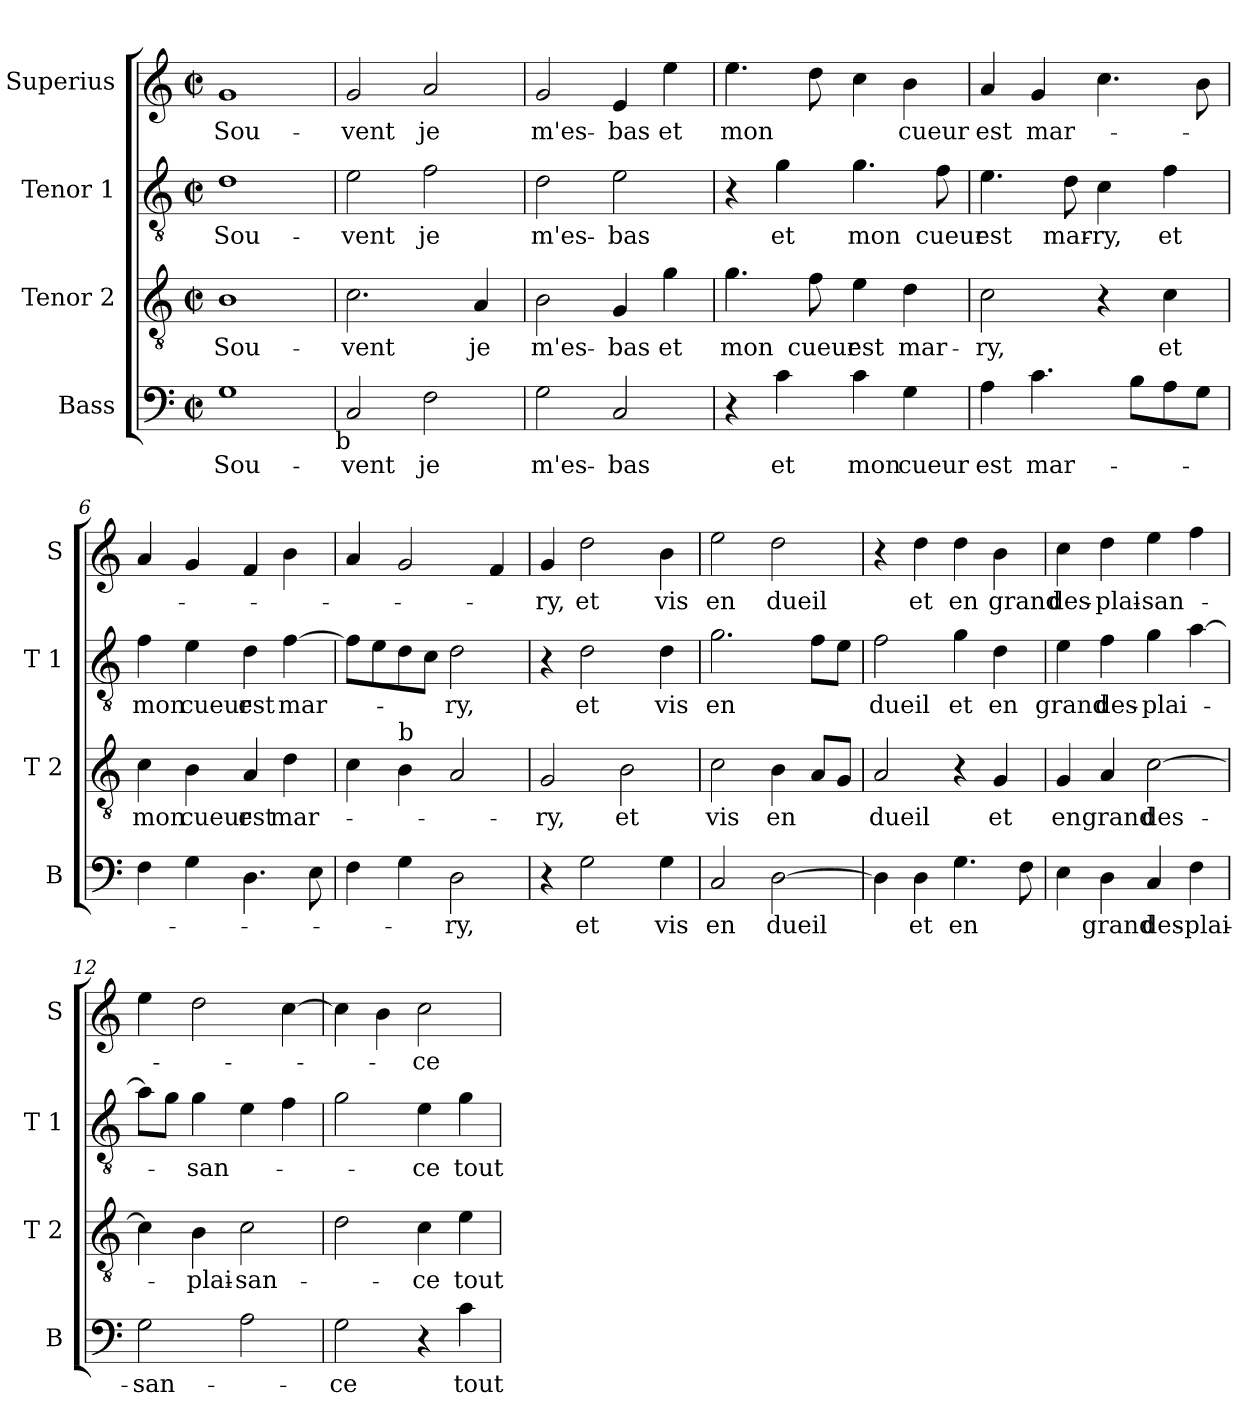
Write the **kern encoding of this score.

**kern	**text	**kern	**text	**kern	**text	**kern	**text
*part4	*part4	*part3	*part3	*part2	*part2	*part1	*part1
*staff4	*staff4	*staff3	*staff3	*staff2	*staff2	*staff1	*staff1
*I"Bass	*	*I"Tenor 2	*	*I"Tenor 1	*	*I"Superius	*
*I'B	*	*I'T 2	*	*I'T 1	*	*I'S	*
*clefF4	*	*clefGv2	*	*clefGv2	*	*clefG2	*
*k[]	*	*k[]	*	*k[]	*	*k[]	*
*C:	*	*C:	*	*C:	*	*C:	*
*M2/2	*	*M2/2	*	*M2/2	*	*M2/2	*
*met(c|)	*	*met(c|)	*	*met(c|)	*	*met(c|)	*
=1	=1	=1	=1	=1	=1	=1	=1
1G	Sou-	1B	Sou-	1d	Sou-	1g	Sou-
!LO:TX:b:t=b	!	!	!	!	!	!	!
=2	=2	=2	=2	=2	=2	=2	=2
2C/	-vent	2.c\	-vent	2e\	-vent	2g/	-vent
2F\	je	.	.	2f\	je	2a/	je
.	.	4A/	je	.	.	.	.
=3	=3	=3	=3	=3	=3	=3	=3
2G\	m'es-	2B\	m'es-	2d\	m'es-	2g/	m'es-
2C/	-bas	4G/	-bas	2e\	-bas	4e/	-bas
.	.	4g\	et	.	.	4ee\	et
=4	=4	=4	=4	=4	=4	=4	=4
4r	.	4.g\	mon	4r	.	4.ee\	mon
4c\	et	.	.	4g\	et	.	.
.	.	8f\	cueur	.	.	8dd\	.
4c\	mon	4e\	est	4.g\	mon	4cc\	.
4G\	cueur	4d\	mar-	.	.	4b\	cueur
.	.	.	.	8f\	cueur	.	.
=5	=5	=5	=5	=5	=5	=5	=5
4A\	est	2c\	-ry,	4.e\	est	4a/	est
4.c\	mar-	.	.	.	.	4g/	mar-
.	.	.	.	8d\	mar-	.	.
.	.	4r	.	4c\	-ry,	4.cc\	.
8B\L	.	.	.	.	.	.	.
8A\	.	4c\	et	4f\	et	.	.
8G\J	.	.	.	.	.	8b\	.
!!LO:LB:g=z
=6	=6	=6	=6	=6	=6	=6	=6
4F\	.	4c\	mon	4f\	mon	4a/	.
4G\	.	4B\	cueur	4e\	cueur	4g/	.
4.D\	.	4A/	est	4d\	est	4f/	.
.	.	4d\	mar-	[4f\	mar-	4b\	.
8E\	.	.	.	.	.	.	.
=7	=7	=7	=7	=7	=7	=7	=7
4F\	.	4c\	.	8f\L]	.	4a/	.
.	.	.	.	8e\	.	.	.
!	!	!LO:TX:a:t=b	!	!	!	!	!
4G\	.	4B\	.	8d\	.	2g/	.
.	.	.	.	8c\J	.	.	.
2D\	-ry,	2A/	.	2d\	-ry,	.	.
.	.	.	.	.	.	4f/	.
=8	=8	=8	=8	=8	=8	=8	=8
4r	.	2G/	-ry,	4r	.	4g/	-ry,
2G\	et	.	.	2d\	et	2dd\	et
.	.	2B\	et	.	.	.	.
4G\	vis	.	.	4d\	vis	4b\	vis
=9	=9	=9	=9	=9	=9	=9	=9
2C/	en	2c\	vis	2.g\	en	2ee\	en
[2D\	dueil	4B\	en	.	.	2dd\	dueil
.	.	8A/L	.	8f\L	.	.	.
.	.	8G/J	.	8e\J	.	.	.
=10	=10	=10	=10	=10	=10	=10	=10
4D\]	.	2A/	dueil	2f\	dueil	4r	.
4D\	et	.	.	.	.	4dd\	et
4.G\	en	4r	.	4g\	et	4dd\	en
.	.	4G/	et	4d\	en	4b\	grand
8F\	.	.	.	.	.	.	.
!!LO:LB:g=z
=11	=11	=11	=11	=11	=11	=11	=11
4E\	.	4G/	en	4e\	grand	4cc\	des-
4D\	grand	4A/	grand	4f\	des-	4dd\	-plai-
4C/	des-	[2c\	des-	4g\	-plai-	4ee\	-san-
4F\	-plai-	.	.	[4a\	.	4ff\	.
=12	=12	=12	=12	=12	=12	=12	=12
2G\	-san-	4c\]	.	8a\L]	.	4ee\	.
.	.	.	.	8g\J	.	.	.
.	.	4B\	-plai-	4g\	-san-	2dd\	.
2A\	.	2c\	-san-	4e\	.	.	.
.	.	.	.	4f\	.	[4cc\	.
=13	=13	=13	=13	=13	=13	=13	=13
2G\	-ce	2d\	.	2g\	.	4cc\]	.
.	.	.	.	.	.	4b\	.
4r	.	4c\	-ce	4e\	-ce	2cc\	-ce
4c\	tout-	4e\	tout-	4g\	tout-	.	.
=	=	=	=	=	=	=	=
*-	*-	*-	*-	*-	*-	*-	*-
